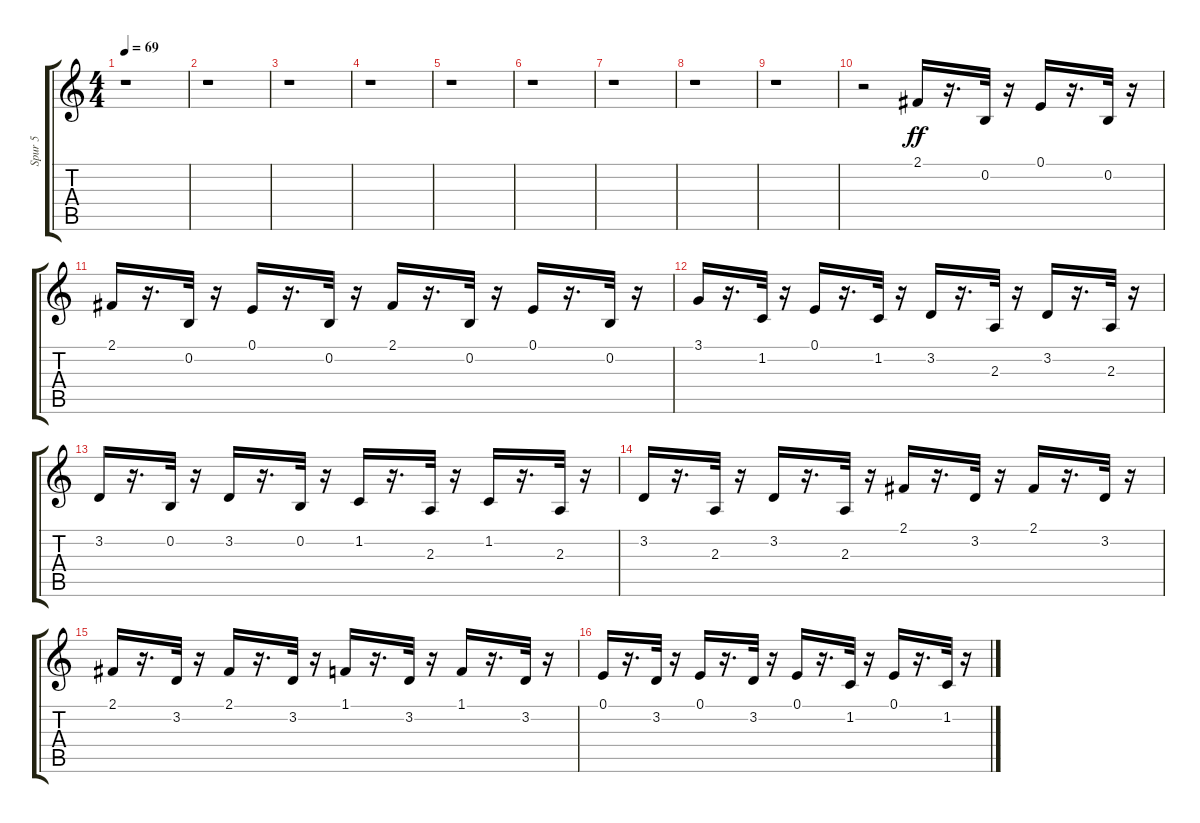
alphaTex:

\track ("Spur 5" "Spur 5") {instrument acousticgrandpiano}
\staff {score tabs}
\tuning (E4 B3 G3 D3 A2 E2) {hide}
\ts (4 4)
\tempo 69
\clef g2
\ks c
r.1{dy ff} |
r.1 |
r.1 |
r.1 |
r.1 |
r.1 |
r.1 |
r.1 |
r.1 |
r.2 2.1.16 r.16{d} 0.2.32 r.16 0.1.16 r.16{d} 0.2.32 r.16 |
2.1.16 r.16{d} 0.2.32 r.16 0.1.16 r.16{d} 0.2.32 r.16 2.1.16 r.16{d} 0.2.32 r.16 0.1.16 r.16{d} 0.2.32 r.16 |
3.1.16 r.16{d} 1.2.32 r.16 0.1.16 r.16{d} 1.2.32 r.16 3.2.16 r.16{d} 2.3.32 r.16 3.2.16 r.16{d} 2.3.32 r.16 |
3.2.16 r.16{d} 0.2.32 r.16 3.2.16 r.16{d} 0.2.32 r.16 1.2.16 r.16{d} 2.3.32 r.16 1.2.16 r.16{d} 2.3.32 r.16 |
3.2.16 r.16{d} 2.3.32 r.16 3.2.16 r.16{d} 2.3.32 r.16 2.1.16 r.16{d} 3.2.32 r.16 2.1.16 r.16{d} 3.2.32 r.16 |
2.1.16 r.16{d} 3.2.32 r.16 2.1.16 r.16{d} 3.2.32 r.16 1.1.16 r.16{d} 3.2.32 r.16 1.1.16 r.16{d} 3.2.32 r.16 |
0.1.16 r.16{d} 3.2.32 r.16 0.1.16 r.16{d} 3.2.32 r.16 0.1.16 r.16{d} 1.2.32 r.16 0.1.16 r.16{d} 1.2.32 r.16
